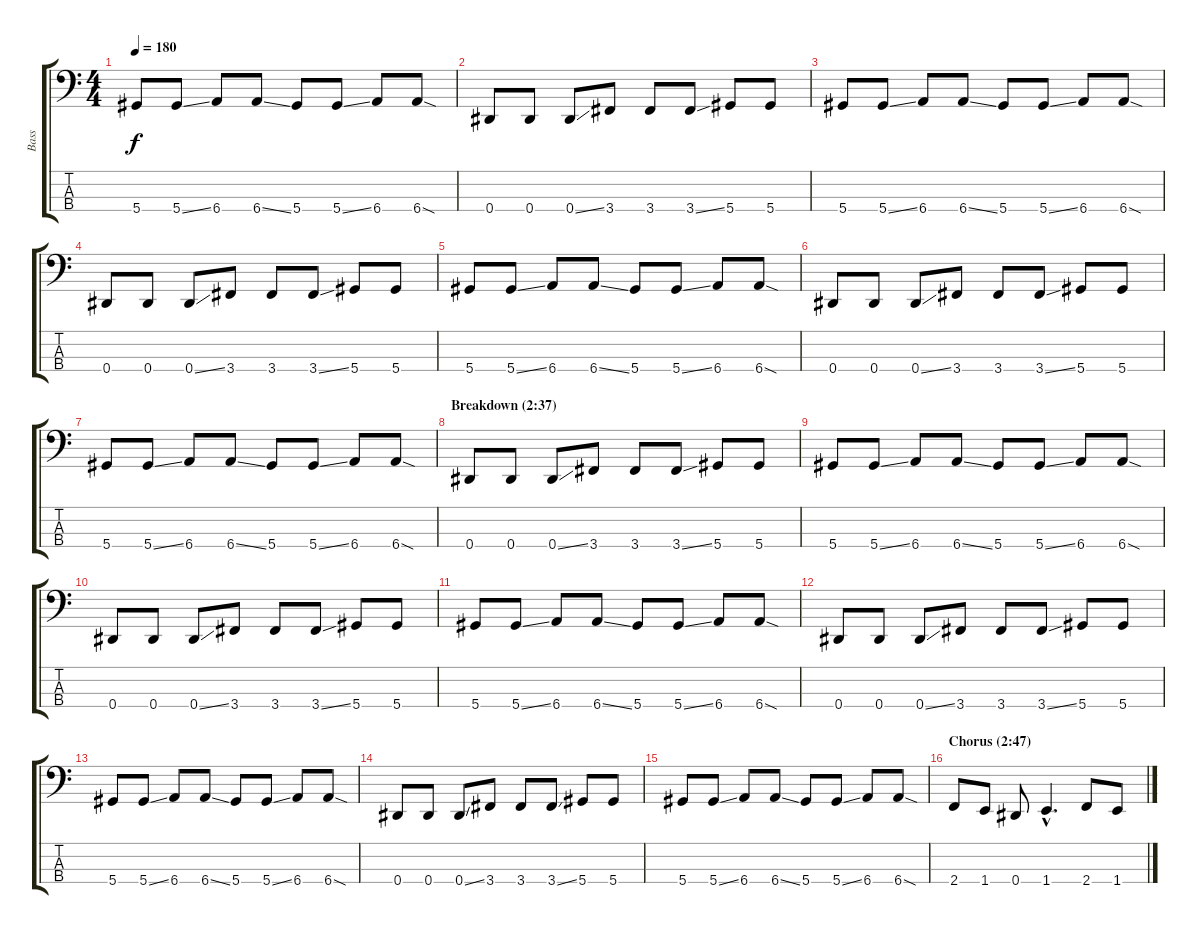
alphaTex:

\track ("Bass" "Bass") {instrument slapbass2}
\staff {score tabs}
\tuning (Gb2 Db2 Ab1 Eb1) {hide}
\ts (4 4)
\tempo 180
\clef f4
\ks c
5.4.8{dy f} 5.4{ss}.8 6.4.8 6.4{ss}.8 5.4.8 5.4{ss}.8 6.4.8 6.4{sod}.8 |
0.4.8 0.4.8 0.4{ss}.8 3.4.8 3.4.8 3.4{ss}.8 5.4.8 5.4.8 |
5.4.8 5.4{ss}.8 6.4.8 6.4{ss}.8 5.4.8 5.4{ss}.8 6.4.8 6.4{sod}.8 |
0.4.8 0.4.8 0.4{ss}.8 3.4.8 3.4.8 3.4{ss}.8 5.4.8 5.4.8 |
5.4.8 5.4{ss}.8 6.4.8 6.4{ss}.8 5.4.8 5.4{ss}.8 6.4.8 6.4{sod}.8 |
0.4.8 0.4.8 0.4{ss}.8 3.4.8 3.4.8 3.4{ss}.8 5.4.8 5.4.8 |
5.4.8 5.4{ss}.8 6.4.8 6.4{ss}.8 5.4.8 5.4{ss}.8 6.4.8 6.4{sod}.8 |
\section ("" "Breakdown (2:37)")
0.4.8 0.4.8 0.4{ss}.8 3.4.8 3.4.8 3.4{ss}.8 5.4.8 5.4.8 |
5.4.8 5.4{ss}.8 6.4.8 6.4{ss}.8 5.4.8 5.4{ss}.8 6.4.8 6.4{sod}.8 |
0.4.8 0.4.8 0.4{ss}.8 3.4.8 3.4.8 3.4{ss}.8 5.4.8 5.4.8 |
5.4.8 5.4{ss}.8 6.4.8 6.4{ss}.8 5.4.8 5.4{ss}.8 6.4.8 6.4{sod}.8 |
0.4.8 0.4.8 0.4{ss}.8 3.4.8 3.4.8 3.4{ss}.8 5.4.8 5.4.8 |
5.4.8 5.4{ss}.8 6.4.8 6.4{ss}.8 5.4.8 5.4{ss}.8 6.4.8 6.4{sod}.8 |
0.4.8 0.4.8 0.4{ss}.8 3.4.8 3.4.8 3.4{ss}.8 5.4.8 5.4.8 |
5.4.8 5.4{ss}.8 6.4.8 6.4{ss}.8 5.4.8 5.4{ss}.8 6.4.8 6.4{sod}.8 |
\section ("" "Chorus (2:47)")
2.4.8 1.4.8 0.4.8 1.4{hac}.4{d} 2.4.8 1.4.8
